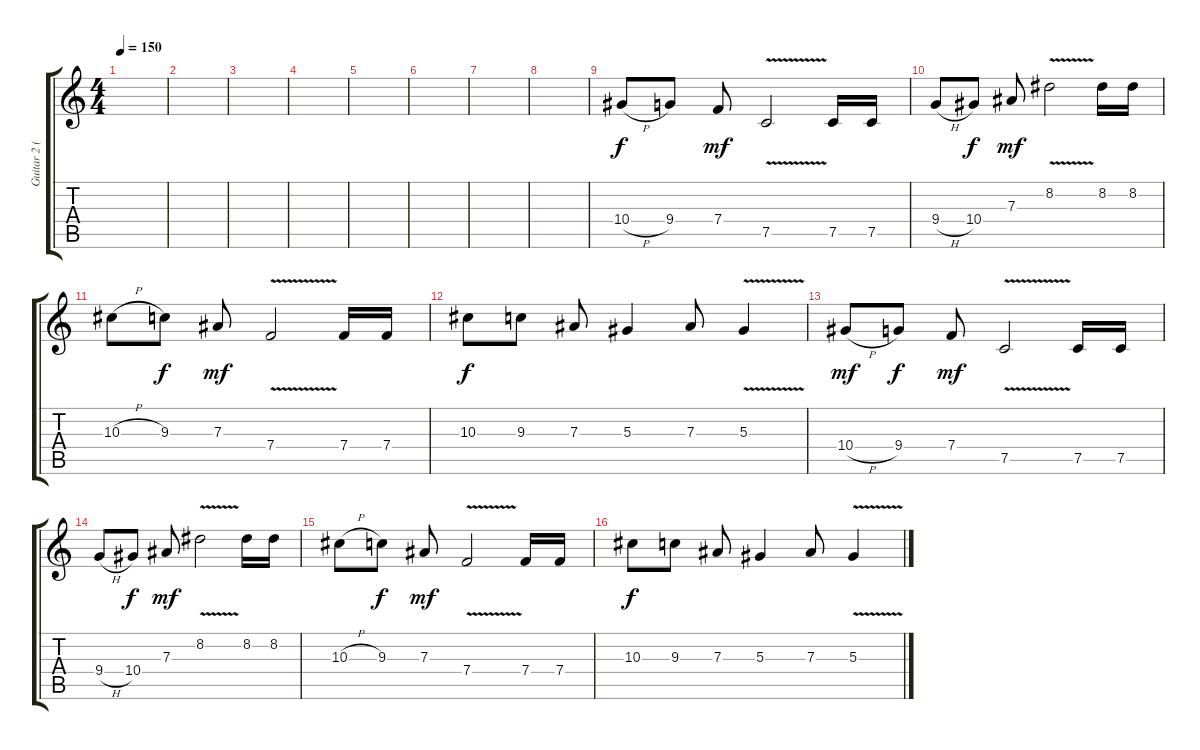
\track ("Guitar 2 (Lead)" "Guitar 2 (") {instrument distortionguitar}
\staff {score tabs}
\tuning (C4 G3 Eb3 Bb2 F2 C2) {hide}
\ts (4 4)
\tempo 150
\clef g2
\ks c
|
|
|
|
|
|
|
|
10.4{h}.8 9.4.8{dy f} 7.4.8{dy mf} 7.5{v}.2 7.5.16 7.5.16 |
9.4{h}.8 10.4.8{dy f} 7.3.8{dy mf} 8.2{v}.2 8.2.16 8.2.16 |
10.3{h}.8 9.3.8{dy f} 7.3.8{dy mf} 7.4{v}.2 7.4.16 7.4.16 |
10.3.8{dy f} 9.3.8 7.3.8 5.3.4 7.3.8 5.3{v}.4 |
10.4{h}.8{dy mf} 9.4.8{dy f} 7.4.8{dy mf} 7.5{v}.2 7.5.16 7.5.16 |
9.4{h}.8 10.4.8{dy f} 7.3.8{dy mf} 8.2{v}.2 8.2.16 8.2.16 |
10.3{h}.8 9.3.8{dy f} 7.3.8{dy mf} 7.4{v}.2 7.4.16 7.4.16 |
10.3.8{dy f} 9.3.8 7.3.8 5.3.4 7.3.8 5.3{v}.4
